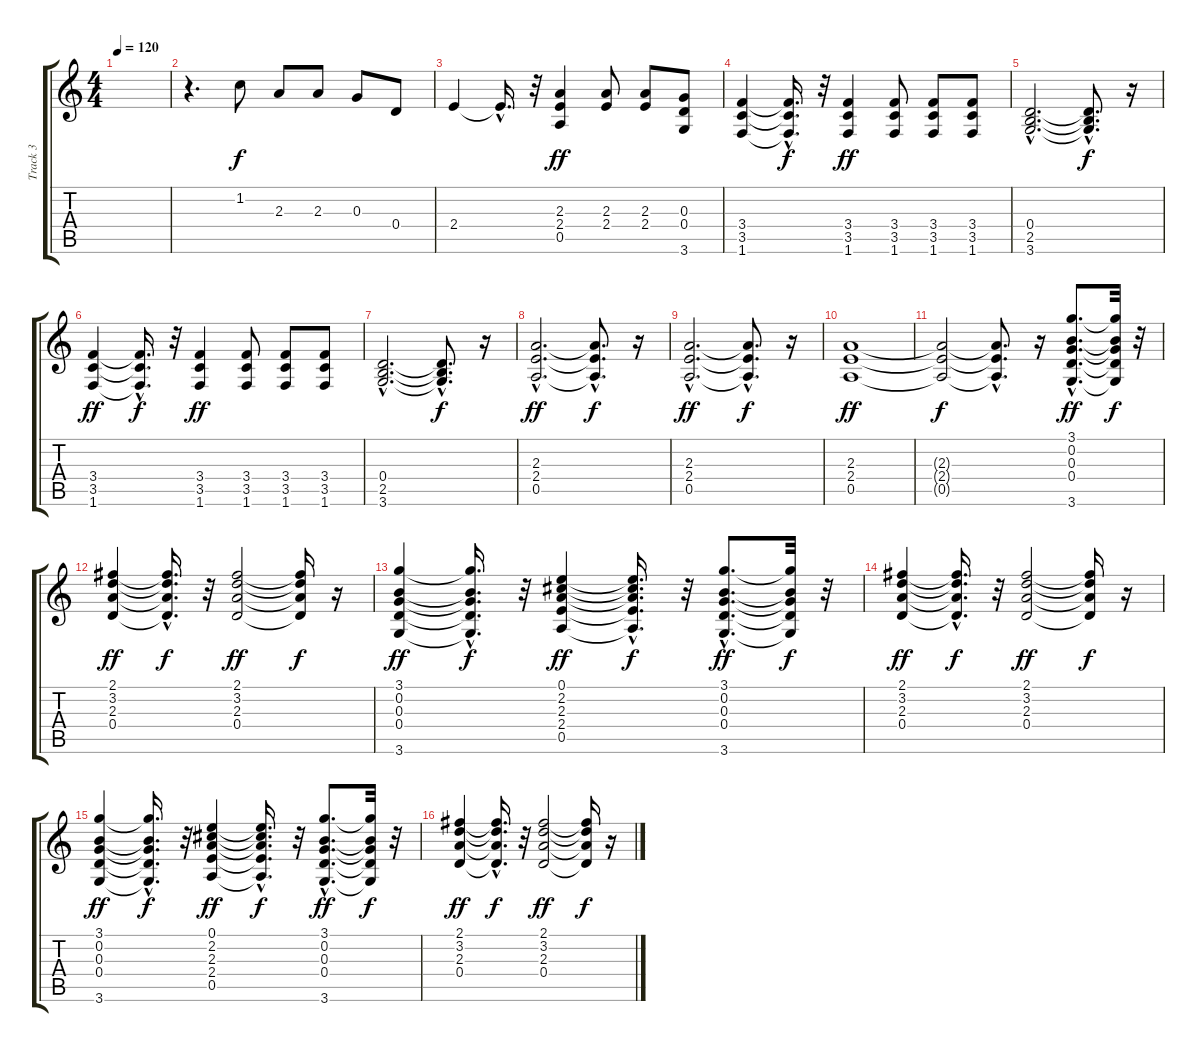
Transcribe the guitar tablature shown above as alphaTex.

\track ("Track 3" "Track 3") {instrument overdrivenguitar}
\staff {score tabs}
\tuning (E4 B3 G3 D3 A2 E2) {hide}
\ts (4 4)
\tempo 120
\clef g2
\ks c
|
r.4{d} 1.2.8 2.3.8 2.3.8 0.3.8 0.4.8 |
2.4.4 2.4{hac t}.16{d dy f} r.32 (2.3 2.4 0.5).4{dy ff} (2.3 2.4).8 (2.3 2.4).8 (0.3 0.4 3.6).8 |
(3.4 3.5 1.6).4 (3.4{hac t} 3.5{hac t} 1.6{hac t}).16{d dy f} r.32 (3.4 3.5 1.6).4{dy ff} (3.4 3.5 1.6).8 (3.4 3.5 1.6).8 (3.4 3.5 1.6).8 |
(0.4{hac} 2.5{hac} 3.6{hac}).2{d} (0.4{hac t} 2.5{hac t} 3.6{hac t}).8{d dy f} r.16 |
(3.4 3.5 1.6).4{dy ff} (3.4{hac t} 3.5{hac t} 1.6{hac t}).16{d dy f} r.32 (3.4 3.5 1.6).4{dy ff} (3.4 3.5 1.6).8 (3.4 3.5 1.6).8 (3.4 3.5 1.6).8 |
(0.4{hac} 2.5{hac} 3.6{hac}).2{d} (0.4{hac t} 2.5{hac t} 3.6{hac t}).8{d dy f} r.16 |
(2.3{hac} 2.4{hac} 0.5{hac}).2{d dy ff} (2.3{hac t} 2.4{hac t} 0.5{hac t}).8{d dy f} r.16 |
(2.3{hac} 2.4{hac} 0.5{hac}).2{d dy ff} (2.3{hac t} 2.4{hac t} 0.5{hac t}).8{d dy f} r.16 |
(2.3 2.4 0.5).1{dy ff} |
(2.3{t} 2.4{t} 0.5{t}).2{dy f} (2.3{hac t} 2.4{hac t} 0.5{hac t}).8{d} r.16 (3.1{hac} 0.2{hac} 0.3{hac} 0.4{hac} 3.6{hac}).8{d dy ff} (3.1{t} 0.2{t} 0.3{t} 0.4{t} 3.6{t}).32{dy f} r.32 |
(2.1 3.2 2.3 0.4).4{dy ff} (2.1{hac t} 3.2{hac t} 2.3{hac t} 0.4{hac t}).16{d dy f} r.32 (2.1 3.2 2.3 0.4).2{dy ff} (2.1{t} 3.2{t} 2.3{t} 0.4{t}).16{dy f} r.16 |
(3.1 0.2 0.3 0.4 3.6).4{dy ff} (3.1{hac t} 0.2{hac t} 0.3{hac t} 0.4{hac t} 3.6{hac t}).16{d dy f} r.32 (0.1 2.2 2.3 2.4 0.5).4{dy ff} (0.1{hac t} 2.2{hac t} 2.3{hac t} 2.4{hac t} 0.5{hac t}).16{d dy f} r.32 (3.1{hac} 0.2{hac} 0.3{hac} 0.4{hac} 3.6{hac}).8{d dy ff} (3.1{t} 0.2{t} 0.3{t} 0.4{t} 3.6{t}).32{dy f} r.32 |
(2.1 3.2 2.3 0.4).4{dy ff} (2.1{hac t} 3.2{hac t} 2.3{hac t} 0.4{hac t}).16{d dy f} r.32 (2.1 3.2 2.3 0.4).2{dy ff} (2.1{t} 3.2{t} 2.3{t} 0.4{t}).16{dy f} r.16 |
(3.1 0.2 0.3 0.4 3.6).4{dy ff} (3.1{hac t} 0.2{hac t} 0.3{hac t} 0.4{hac t} 3.6{hac t}).16{d dy f} r.32 (0.1 2.2 2.3 2.4 0.5).4{dy ff} (0.1{hac t} 2.2{hac t} 2.3{hac t} 2.4{hac t} 0.5{hac t}).16{d dy f} r.32 (3.1{hac} 0.2{hac} 0.3{hac} 0.4{hac} 3.6{hac}).8{d dy ff} (3.1{t} 0.2{t} 0.3{t} 0.4{t} 3.6{t}).32{dy f} r.32 |
(2.1 3.2 2.3 0.4).4{dy ff} (2.1{hac t} 3.2{hac t} 2.3{hac t} 0.4{hac t}).16{d dy f} r.32 (2.1 3.2 2.3 0.4).2{dy ff} (2.1{t} 3.2{t} 2.3{t} 0.4{t}).16{dy f} r.16
